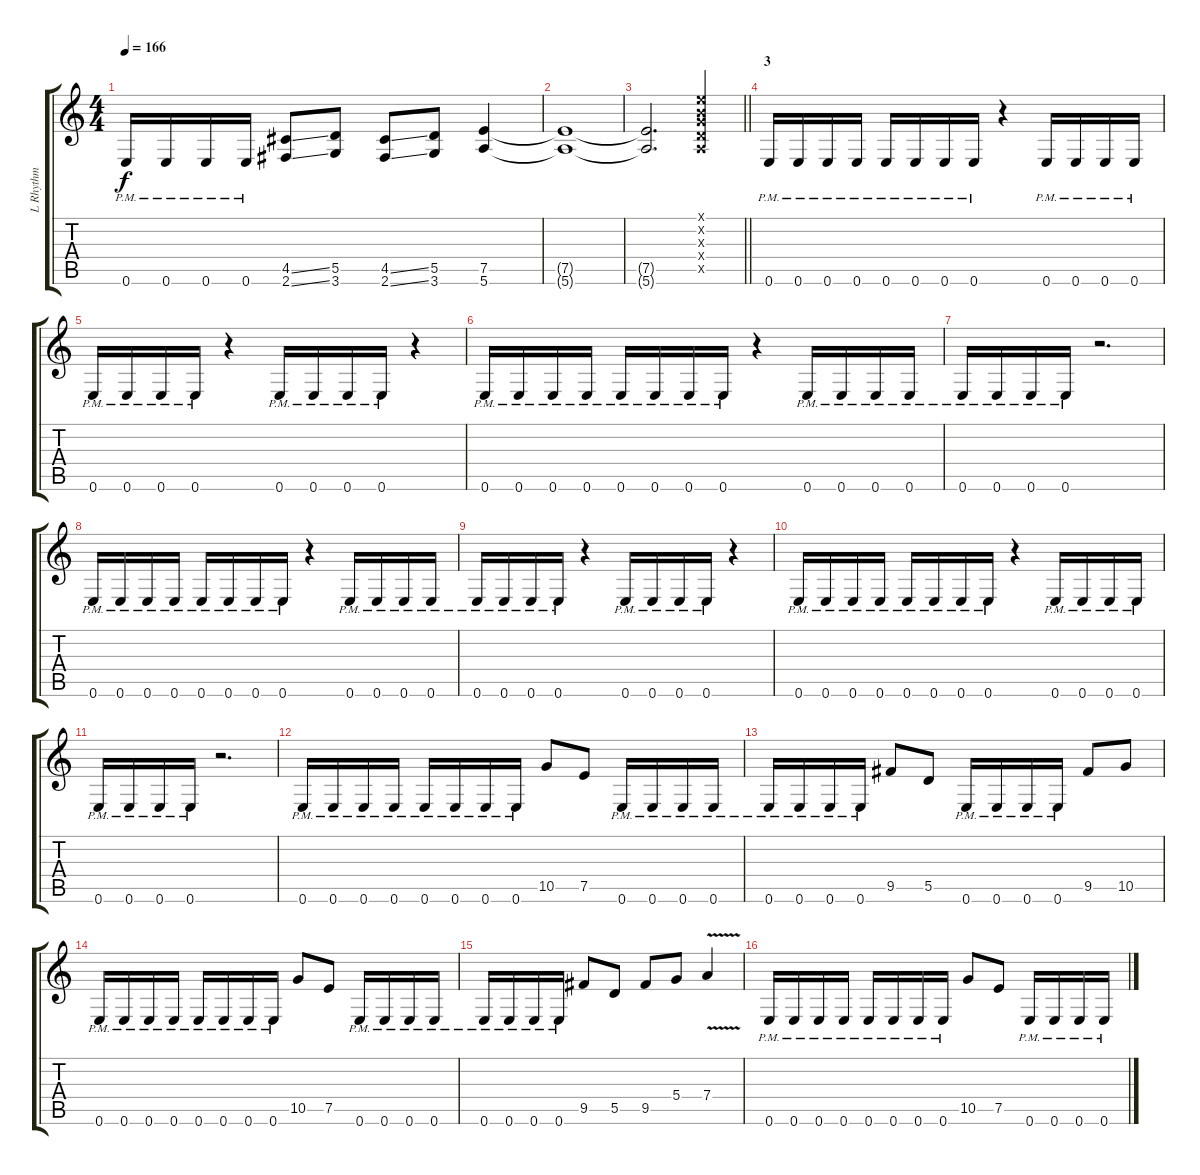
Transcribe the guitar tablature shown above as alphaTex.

\track ("L Rhythm" "L Rhythm") {instrument distortionguitar}
\staff {score tabs}
\tuning (E4 B3 G3 D3 A2 E2) {hide}
\ts (4 4)
\tempo 166
\clef g2
\ks c
0.6{pm}.16{dy f} 0.6{pm}.16 0.6{pm}.16 0.6{pm}.16 (4.5{ss} 2.6{ss}).8 (5.5 3.6).8 (4.5{ss} 2.6{ss}).8 (5.5 3.6).8 (7.5 5.6).4 |
(7.5{t} 5.6{t}).1 |
\barLineRight lightlight
(7.5{t} 5.6{t}).2{d} (0.1{x} 0.2{x} 0.3{x} 0.4{x} 0.5{x}).4 |
\section ("" "3")
0.6{pm}.16 0.6{pm}.16 0.6{pm}.16 0.6{pm}.16 0.6{pm}.16 0.6{pm}.16 0.6{pm}.16 0.6{pm}.16 r.4 0.6{pm}.16 0.6{pm}.16 0.6{pm}.16 0.6{pm}.16 |
0.6{pm}.16 0.6{pm}.16 0.6{pm}.16 0.6{pm}.16 r.4 0.6{pm}.16 0.6{pm}.16 0.6{pm}.16 0.6{pm}.16 r.4 |
0.6{pm}.16 0.6{pm}.16 0.6{pm}.16 0.6{pm}.16 0.6{pm}.16 0.6{pm}.16 0.6{pm}.16 0.6{pm}.16 r.4 0.6{pm}.16 0.6{pm}.16 0.6{pm}.16 0.6{pm}.16 |
0.6{pm}.16 0.6{pm}.16 0.6{pm}.16 0.6{pm}.16 r.2{d} |
0.6{pm}.16 0.6{pm}.16 0.6{pm}.16 0.6{pm}.16 0.6{pm}.16 0.6{pm}.16 0.6{pm}.16 0.6{pm}.16 r.4 0.6{pm}.16 0.6{pm}.16 0.6{pm}.16 0.6{pm}.16 |
0.6{pm}.16 0.6{pm}.16 0.6{pm}.16 0.6{pm}.16 r.4 0.6{pm}.16 0.6{pm}.16 0.6{pm}.16 0.6{pm}.16 r.4 |
0.6{pm}.16 0.6{pm}.16 0.6{pm}.16 0.6{pm}.16 0.6{pm}.16 0.6{pm}.16 0.6{pm}.16 0.6{pm}.16 r.4 0.6{pm}.16 0.6{pm}.16 0.6{pm}.16 0.6{pm}.16 |
0.6{pm}.16 0.6{pm}.16 0.6{pm}.16 0.6{pm}.16 r.2{d} |
0.6{pm}.16 0.6{pm}.16 0.6{pm}.16 0.6{pm}.16 0.6{pm}.16 0.6{pm}.16 0.6{pm}.16 0.6{pm}.16 10.5.8 7.5.8 0.6{pm}.16 0.6{pm}.16 0.6{pm}.16 0.6{pm}.16 |
0.6{pm}.16 0.6{pm}.16 0.6{pm}.16 0.6{pm}.16 9.5.8 5.5.8 0.6{pm}.16 0.6{pm}.16 0.6{pm}.16 0.6{pm}.16 9.5.8 10.5.8 |
0.6{pm}.16 0.6{pm}.16 0.6{pm}.16 0.6{pm}.16 0.6{pm}.16 0.6{pm}.16 0.6{pm}.16 0.6{pm}.16 10.5.8 7.5.8 0.6{pm}.16 0.6{pm}.16 0.6{pm}.16 0.6{pm}.16 |
0.6{pm}.16 0.6{pm}.16 0.6{pm}.16 0.6{pm}.16 9.5.8 5.5.8 9.5.8 5.4.8 7.4{v}.4 |
0.6{pm}.16 0.6{pm}.16 0.6{pm}.16 0.6{pm}.16 0.6{pm}.16 0.6{pm}.16 0.6{pm}.16 0.6{pm}.16 10.5.8 7.5.8 0.6{pm}.16 0.6{pm}.16 0.6{pm}.16 0.6{pm}.16
